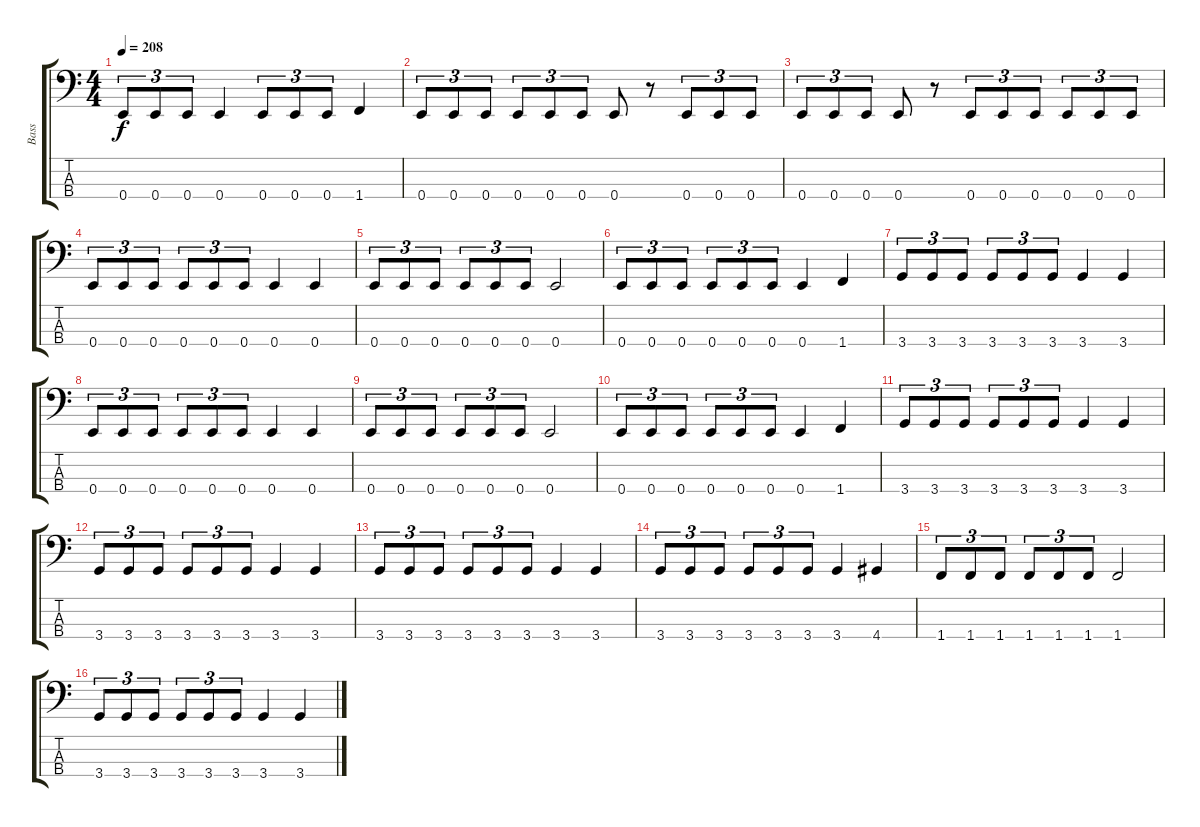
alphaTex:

\track ("Bass" "Bass") {instrument electricbassfinger}
\staff {score tabs}
\tuning (G2 D2 A1 E1) {hide}
\ts (4 4)
\tempo 208
\clef f4
\ks c
0.4.8{tu (3 2) dy f} 0.4.8{tu (3 2)} 0.4.8{tu (3 2)} 0.4.4 0.4.8{tu (3 2)} 0.4.8{tu (3 2)} 0.4.8{tu (3 2)} 1.4.4 |
0.4.8{tu (3 2)} 0.4.8{tu (3 2)} 0.4.8{tu (3 2)} 0.4.8{tu (3 2)} 0.4.8{tu (3 2)} 0.4.8{tu (3 2)} 0.4.8 r.8 0.4.8{tu (3 2)} 0.4.8{tu (3 2)} 0.4.8{tu (3 2)} |
0.4.8{tu (3 2)} 0.4.8{tu (3 2)} 0.4.8{tu (3 2)} 0.4.8 r.8 0.4.8{tu (3 2)} 0.4.8{tu (3 2)} 0.4.8{tu (3 2)} 0.4.8{tu (3 2)} 0.4.8{tu (3 2)} 0.4.8{tu (3 2)} |
0.4.8{tu (3 2)} 0.4.8{tu (3 2)} 0.4.8{tu (3 2)} 0.4.8{tu (3 2)} 0.4.8{tu (3 2)} 0.4.8{tu (3 2)} 0.4.4 0.4.4 |
0.4.8{tu (3 2)} 0.4.8{tu (3 2)} 0.4.8{tu (3 2)} 0.4.8{tu (3 2)} 0.4.8{tu (3 2)} 0.4.8{tu (3 2)} 0.4.2 |
0.4.8{tu (3 2)} 0.4.8{tu (3 2)} 0.4.8{tu (3 2)} 0.4.8{tu (3 2)} 0.4.8{tu (3 2)} 0.4.8{tu (3 2)} 0.4.4 1.4.4 |
3.4.8{tu (3 2)} 3.4.8{tu (3 2)} 3.4.8{tu (3 2)} 3.4.8{tu (3 2)} 3.4.8{tu (3 2)} 3.4.8{tu (3 2)} 3.4.4 3.4.4 |
0.4.8{tu (3 2)} 0.4.8{tu (3 2)} 0.4.8{tu (3 2)} 0.4.8{tu (3 2)} 0.4.8{tu (3 2)} 0.4.8{tu (3 2)} 0.4.4 0.4.4 |
0.4.8{tu (3 2)} 0.4.8{tu (3 2)} 0.4.8{tu (3 2)} 0.4.8{tu (3 2)} 0.4.8{tu (3 2)} 0.4.8{tu (3 2)} 0.4.2 |
0.4.8{tu (3 2)} 0.4.8{tu (3 2)} 0.4.8{tu (3 2)} 0.4.8{tu (3 2)} 0.4.8{tu (3 2)} 0.4.8{tu (3 2)} 0.4.4 1.4.4 |
3.4.8{tu (3 2)} 3.4.8{tu (3 2)} 3.4.8{tu (3 2)} 3.4.8{tu (3 2)} 3.4.8{tu (3 2)} 3.4.8{tu (3 2)} 3.4.4 3.4.4 |
3.4.8{tu (3 2)} 3.4.8{tu (3 2)} 3.4.8{tu (3 2)} 3.4.8{tu (3 2)} 3.4.8{tu (3 2)} 3.4.8{tu (3 2)} 3.4.4 3.4.4 |
3.4.8{tu (3 2)} 3.4.8{tu (3 2)} 3.4.8{tu (3 2)} 3.4.8{tu (3 2)} 3.4.8{tu (3 2)} 3.4.8{tu (3 2)} 3.4.4 3.4.4 |
3.4.8{tu (3 2)} 3.4.8{tu (3 2)} 3.4.8{tu (3 2)} 3.4.8{tu (3 2)} 3.4.8{tu (3 2)} 3.4.8{tu (3 2)} 3.4.4 4.4.4 |
1.4.8{tu (3 2)} 1.4.8{tu (3 2)} 1.4.8{tu (3 2)} 1.4.8{tu (3 2)} 1.4.8{tu (3 2)} 1.4.8{tu (3 2)} 1.4.2 |
3.4.8{tu (3 2)} 3.4.8{tu (3 2)} 3.4.8{tu (3 2)} 3.4.8{tu (3 2)} 3.4.8{tu (3 2)} 3.4.8{tu (3 2)} 3.4.4 3.4.4
